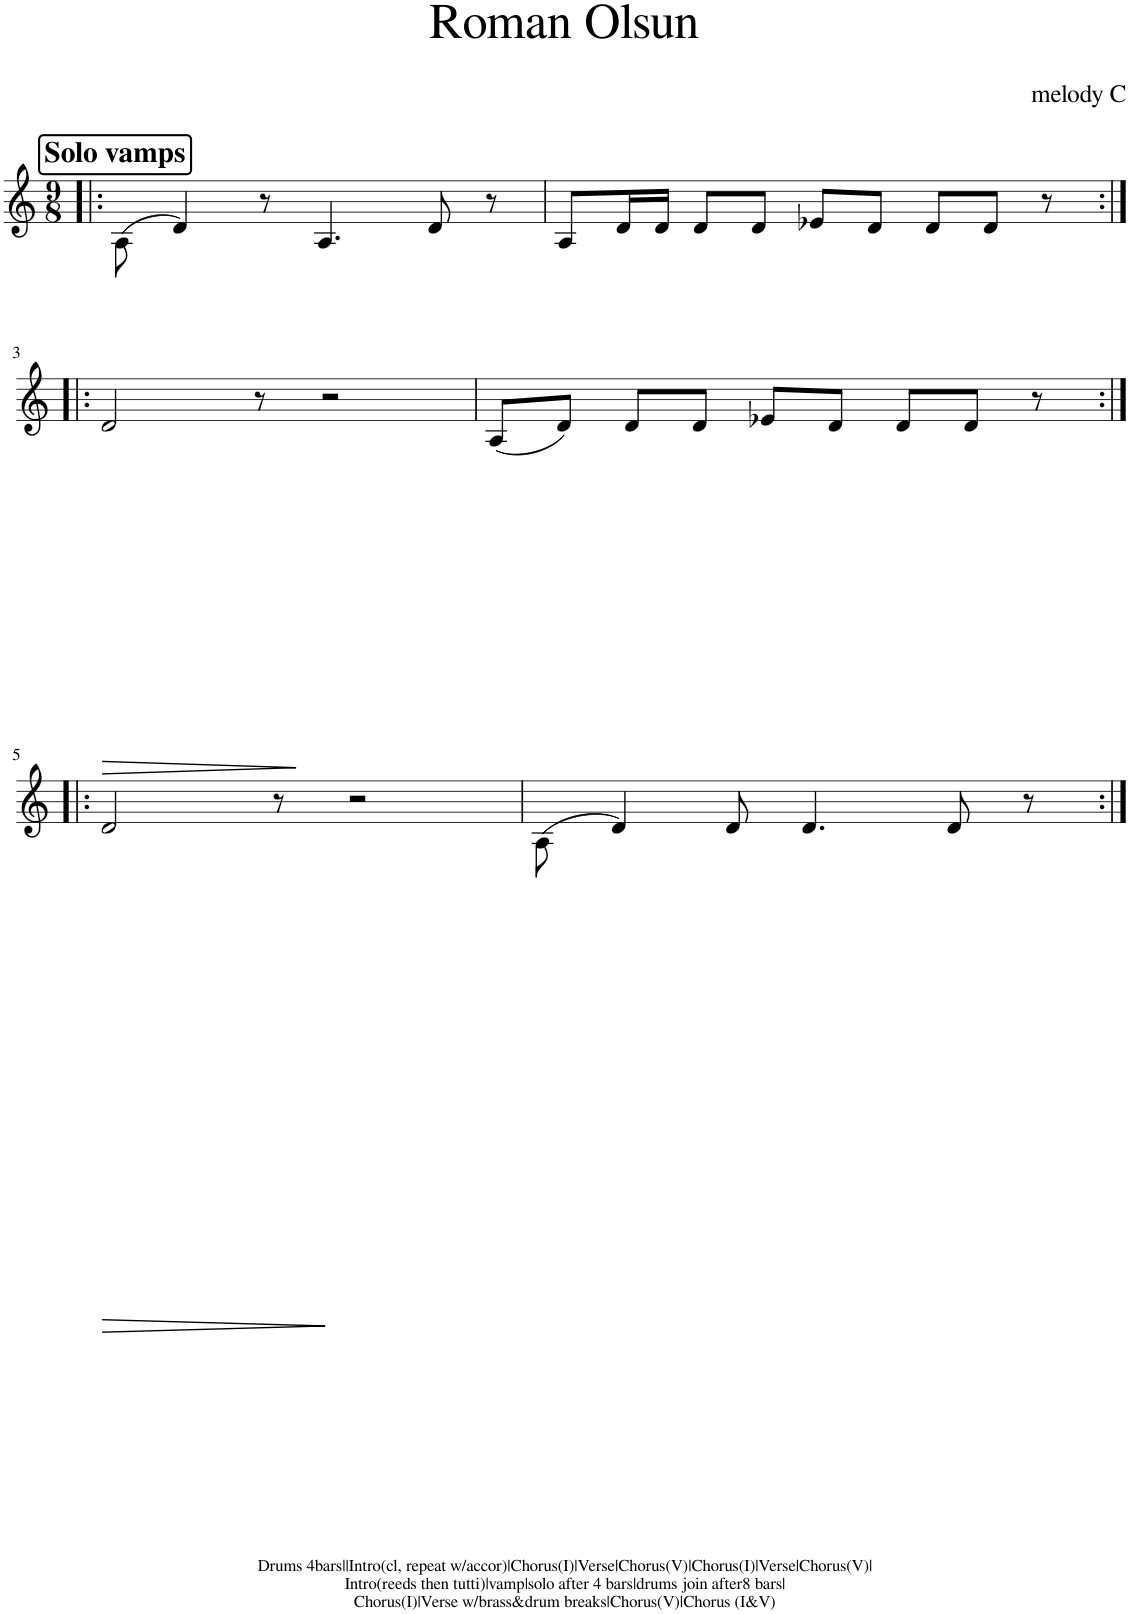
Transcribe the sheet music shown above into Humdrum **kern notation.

**kern	**dynam
*part1	*part1
*staff1	*staff1
*I"C Trumpet	*
*clefG2	*
*k[]	*
*M9/8	*
=1!|:	=1!|:
!LO:TX:a:B:t=Solo vamps	!
(8A\	.
4d/)	.
8r	.
4.A/	.
8d/	.
8r	.
=2	=2
8A/L	.
16d/L	.
16d/JJ	.
8d/L	.
8d/J	.
8e-X/L	.
8d/J	.
8d/L	.
8d/J	.
8r	.
!!LO:LB:g=z
=3:|!|:	=3:|!|:
!	!LO:HP:b
2d/	>
8r	.
2r	.
.	]
=4	=4
(8A/L	.
8d/J)	.
8d/L	.
8d/J	.
8e-X/L	.
8d/J	.
8d/L	.
8d/J	.
8r	.
!!LO:LB:g=z
=5:|!|:	=5:|!|:
!	!LO:HP:b
2d/	>
8r	.
2r	.
.	]
=6	=6
(8A\	.
4d/)	.
8d/	.
4.d/	.
8d/	.
8r	.
=:|!	=:|!
*-	*-
